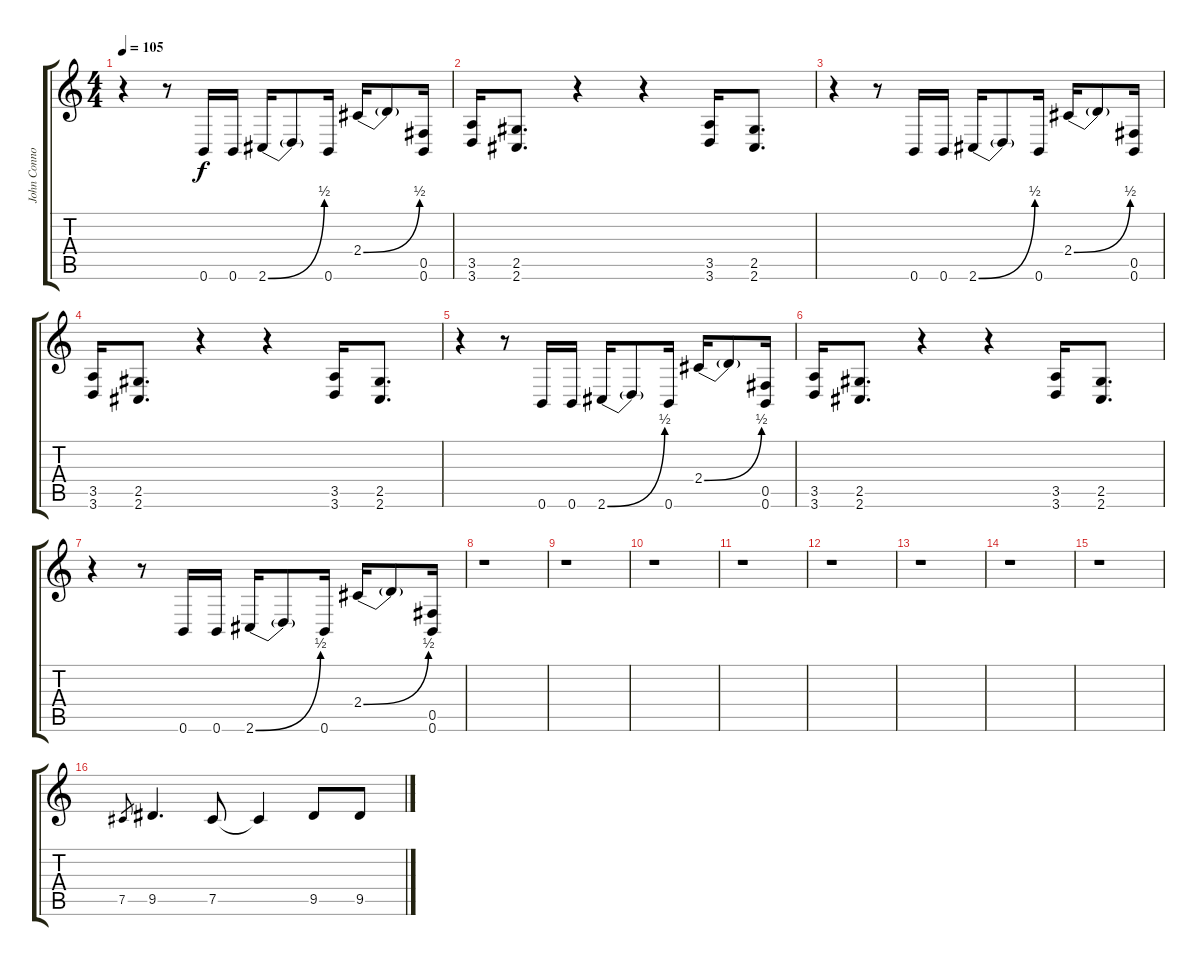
\track ("John Connolly - Guitar 2" "John Conno") {instrument distortionguitar}
\staff {score tabs}
\tuning (Db4 Ab3 E3 B2 Gb2 B1) {hide}
\ts (4 4)
\tempo 105
\clef g2
\ks c
r.4{dy f} r.8 0.6.16 0.6.16 2.6{be (bend 0 0 60 2)}.16 2.6{t}.8 0.6.16 2.4{be (bend 0 0 60 2)}.16 2.4{t}.8 (0.5 0.6).16 |
(3.5 3.6).16 (2.5 2.6).8{d} r.4 r.4 (3.5 3.6).16 (2.5 2.6).8{d} |
r.4 r.8 0.6.16 0.6.16 2.6{be (bend 0 0 60 2)}.16 2.6{t}.8 0.6.16 2.4{be (bend 0 0 60 2)}.16 2.4{t}.8 (0.5 0.6).16 |
(3.5 3.6).16 (2.5 2.6).8{d} r.4 r.4 (3.5 3.6).16 (2.5 2.6).8{d} |
r.4 r.8 0.6.16 0.6.16 2.6{be (bend 0 0 60 2)}.16 2.6{t}.8 0.6.16 2.4{be (bend 0 0 60 2)}.16 2.4{t}.8 (0.5 0.6).16 |
(3.5 3.6).16 (2.5 2.6).8{d} r.4 r.4 (3.5 3.6).16 (2.5 2.6).8{d} |
r.4 r.8 0.6.16 0.6.16 2.6{be (bend 0 0 60 2)}.16 2.6{t}.8 0.6.16 2.4{be (bend 0 0 60 2)}.16 2.4{t}.8 (0.5 0.6).16 |
r.1 |
r.1 |
r.1 |
r.1 |
r.1 |
r.1 |
r.1 |
r.1 |
7.5.8{gr} 9.5.4{d} 7.5.8 7.5{t}.4 9.5.8 9.5.8
